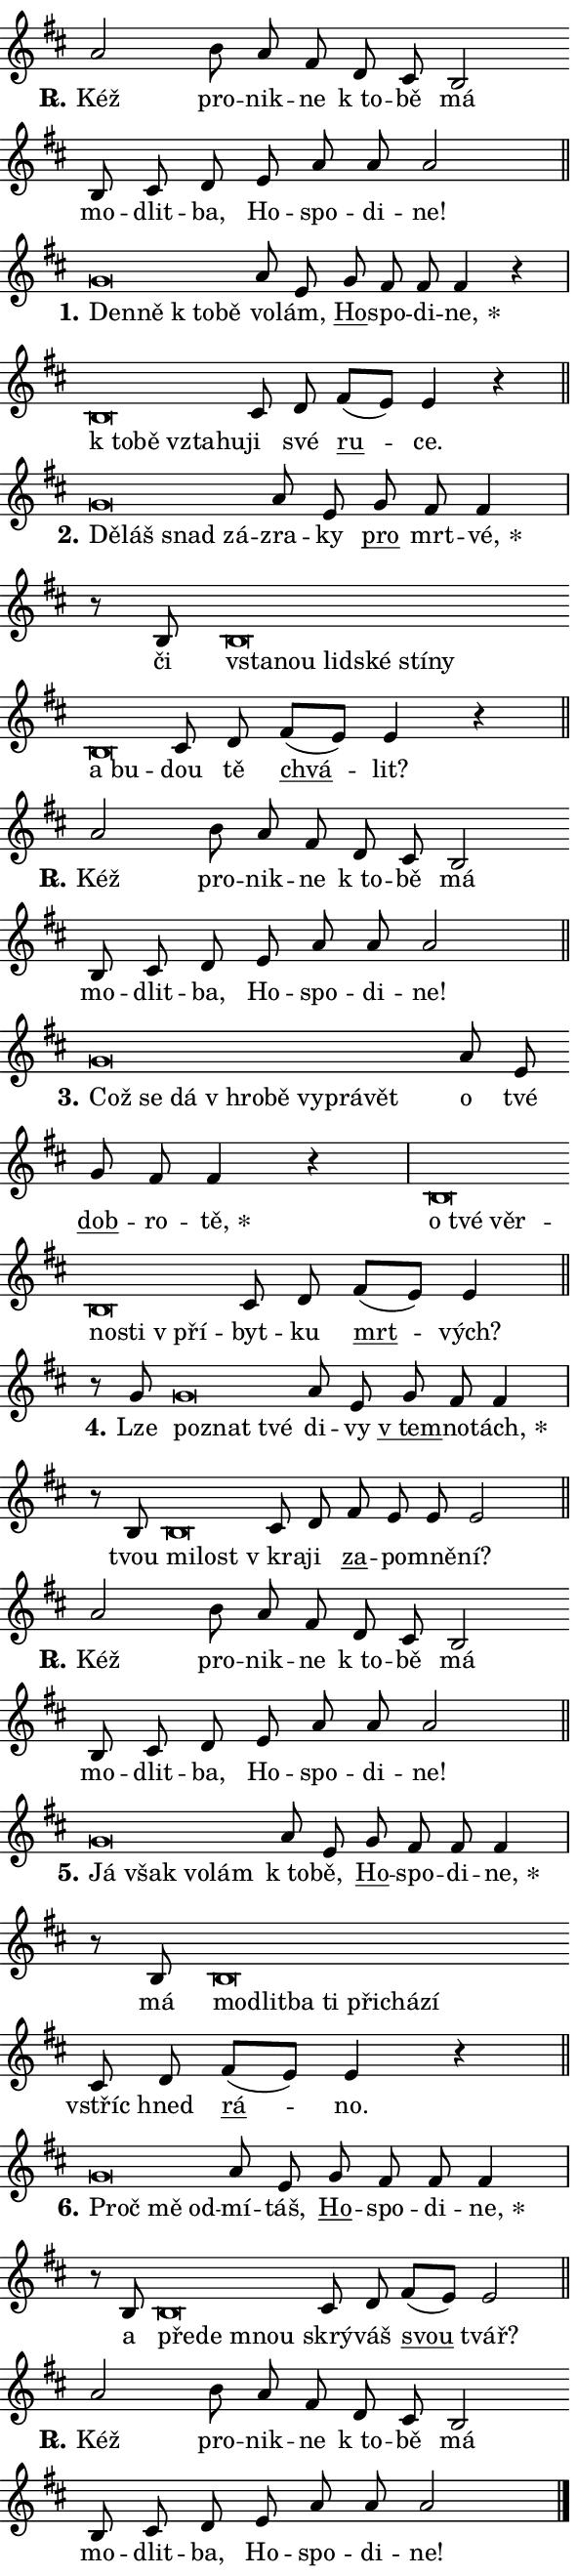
\version "2.24.0"
\header { tagline = "" }
\paper {
  indent = 0\cm
  top-margin = 0\cm
  right-margin = 0.13\cm % to fit lyric hyphens
  bottom-margin = 0\cm
  left-margin = 0\cm
  paper-width = 10\cm
  page-breaking = #ly:one-page-breaking
  system-system-spacing.basic-distance = #11
  score-system-spacing.basic-distance = #11
  ragged-last = ##f
}


%% Author: Thomas Morley
%% https://lists.gnu.org/archive/html/lilypond-user/2020-05/msg00002.html
#(define (line-position grob)
"Returns position of @var[grob} in current system:
   @code{'start}, if at first time-step
   @code{'end}, if at last time-step
   @code{'middle} otherwise
"
  (let* ((col (ly:item-get-column grob))
         (ln (ly:grob-object col 'left-neighbor))
         (rn (ly:grob-object col 'right-neighbor))
         (col-to-check-left (if (ly:grob? ln) ln col))
         (col-to-check-right (if (ly:grob? rn) rn col))
         (break-dir-left
           (and
             (ly:grob-property col-to-check-left 'non-musical #f)
             (ly:item-break-dir col-to-check-left)))
         (break-dir-right
           (and
             (ly:grob-property col-to-check-right 'non-musical #f)
             (ly:item-break-dir col-to-check-right))))
        (cond ((eqv? 1 break-dir-left) 'start)
              ((eqv? -1 break-dir-right) 'end)
              (else 'middle))))

#(define (tranparent-at-line-position vctor)
  (lambda (grob)
  "Relying on @code{line-position} select the relevant enry from @var{vctor}.
Used to determine transparency,"
    (case (line-position grob)
      ((end) (not (vector-ref vctor 0)))
      ((middle) (not (vector-ref vctor 1)))
      ((start) (not (vector-ref vctor 2))))))

noteHeadBreakVisibility =
#(define-music-function (break-visibility)(vector?)
"Makes @code{NoteHead}s transparent relying on @var{break-visibility}"
#{
  \override NoteHead.transparent =
    #(tranparent-at-line-position break-visibility)
#})

#(define delete-ledgers-for-transparent-note-heads
  (lambda (grob)
    "Reads whether a @code{NoteHead} is transparent.
If so this @code{NoteHead} is removed from @code{'note-heads} from
@var{grob}, which is supposed to be @code{LedgerLineSpanner}.
As a result ledgers are not printed for this @code{NoteHead}"
    (let* ((nhds-array (ly:grob-object grob 'note-heads))
           (nhds-list
             (if (ly:grob-array? nhds-array)
                 (ly:grob-array->list nhds-array)
                 '()))
           ;; Relies on the transparent-property being done before
           ;; Staff.LedgerLineSpanner.after-line-breaking is executed.
           ;; This is fragile ...
           (to-keep
             (remove
               (lambda (nhd)
                 (ly:grob-property nhd 'transparent #f))
               nhds-list)))
      ;; TODO find a better method to iterate over grob-arrays, similiar
      ;; to filter/remove etc for lists
      ;; For now rebuilt from scratch
      (set! (ly:grob-object grob 'note-heads)  '())
      (for-each
        (lambda (nhd)
          (ly:pointer-group-interface::add-grob grob 'note-heads nhd))
        to-keep))))

squashNotes = {
  \override NoteHead.X-extent = #'(-0.2 . 0.2)
  \override NoteHead.Y-extent = #'(-0.75 . 0)
  \override NoteHead.stencil =
    #(lambda (grob)
       (let ((pos (ly:grob-property grob 'staff-position)))
         (begin
           (if (< pos -7) (display "ERROR: Lower brevis then expected\n") (display ""))
           (if (<= pos -6) ly:text-interface::print ly:note-head::print))))
}
unSquashNotes = {
  \revert NoteHead.X-extent
  \revert NoteHead.Y-extent
  \revert NoteHead.stencil
}

hideNotes = \noteHeadBreakVisibility #begin-of-line-visible
unHideNotes = \noteHeadBreakVisibility #all-visible

% work-around for resetting accidentals
% https://lilypond.org/doc/v2.23/Documentation/notation/displaying-rhythms#unmetered-music
cadenzaMeasure = {
  \cadenzaOff
  \partial 1024 s1024
  \cadenzaOn
}

#(define-markup-command (accent layout props text) (markup?)
  "Underline accented syllable"
  (interpret-markup layout props
    #{\markup \override #'(offset . 4.3) \underline { #text }#}))

responsum = \markup \concat {
  "R" \hspace #-1.05 \path #0.1 #'((moveto 0 0.07) (lineto 0.9 0.8)) \hspace #0.05 "."
}

spaceSize = #0.6828661417322834 % exact space size for TeX Gyre Schola

\layout {
  \context {
    \Staff
    \remove "Time_signature_engraver"
    \override LedgerLineSpanner.after-line-breaking = #delete-ledgers-for-transparent-note-heads
  }
  \context {
    \Lyrics {
      \override LyricSpace.minimum-distance = \spaceSize
      \override LyricText.font-name = #"TeX Gyre Schola"
      \override LyricText.font-size = 1
      \override StanzaNumber.font-name = #"TeX Gyre Schola Bold"
      \override StanzaNumber.font-size = 1
    }
  }
  \context {
    \Score 
    \override NoteHead.text =
      #(lambda (grob) 
        (let ((pos (ly:grob-property grob 'staff-position)))
          #{\markup {
            \combine
              \halign #-0.55 \raise #(if (= pos -6) 0 0.5) \override #'(thickness . 2) \draw-line #'(3.2 . 0)
              \musicglyph "noteheads.sM1"
          }#}))
  }
}

% magnetic-lyrics.ily
%
%   written by
%     Jean Abou Samra <jean@abou-samra.fr>
%     Werner Lemberg <wl@gnu.org>
%
%   adapted by
%     Jiri Hon <jiri.hon@gmail.com>
%
% Version 2022-Apr-15

% https://www.mail-archive.com/lilypond-user@gnu.org/msg149350.html

#(define (Left_hyphen_pointer_engraver context)
   "Collect syllable-hyphen-syllable occurrences in lyrics and store
them in properties.  This engraver only looks to the left.  For
example, if the lyrics input is @code{foo -- bar}, it does the
following.

@itemize @bullet
@item
Set the @code{text} property of the @code{LyricHyphen} grob between
@q{foo} and @q{bar} to @code{foo}.

@item
Set the @code{left-hyphen} property of the @code{LyricText} grob with
text @q{foo} to the @code{LyricHyphen} grob between @q{foo} and
@q{bar}.
@end itemize

Use this auxiliary engraver in combination with the
@code{lyric-@/text::@/apply-@/magnetic-@/offset!} hook."
   (let ((hyphen #f)
         (text #f))
     (make-engraver
      (acknowledgers
       ((lyric-syllable-interface engraver grob source-engraver)
        (set! text grob)))
      (end-acknowledgers
       ((lyric-hyphen-interface engraver grob source-engraver)
        ;(when (not (grob::has-interface grob 'lyric-space-interface))
          (set! hyphen grob)));)
      ((stop-translation-timestep engraver)
       (when (and text hyphen)
         (ly:grob-set-object! text 'left-hyphen hyphen))
       (set! text #f)
       (set! hyphen #f)))))

#(define (lyric-text::apply-magnetic-offset! grob)
   "If the space between two syllables is less than the value in
property @code{LyricText@/.details@/.squash-threshold}, move the right
syllable to the left so that it gets concatenated with the left
syllable.

Use this function as a hook for
@code{LyricText@/.after-@/line-@/breaking} if the
@code{Left_@/hyphen_@/pointer_@/engraver} is active."
   (let ((hyphen (ly:grob-object grob 'left-hyphen #f)))
     (when hyphen
       (let ((left-text (ly:spanner-bound hyphen LEFT)))
         (when (grob::has-interface left-text 'lyric-syllable-interface)
           (let* ((common (ly:grob-common-refpoint grob left-text X))
                  (this-x-ext (ly:grob-extent grob common X))
                  (left-x-ext
                   (begin
                     ;; Trigger magnetism for left-text.
                     (ly:grob-property left-text 'after-line-breaking)
                     (ly:grob-extent left-text common X)))
                  ;; `delta` is the gap width between two syllables.
                  (delta (- (interval-start this-x-ext)
                            (interval-end left-x-ext)))
                  (details (ly:grob-property grob 'details))
                  (threshold (assoc-get 'squash-threshold details 0.2)))
             (when (< delta threshold)
               (let* (;; We have to manipulate the input text so that
                      ;; ligatures crossing syllable boundaries are not
                      ;; disabled.  For languages based on the Latin
                      ;; script this is essentially a beautification.
                      ;; However, for non-Western scripts it can be a
                      ;; necessity.
                      (lt (ly:grob-property left-text 'text))
                      (rt (ly:grob-property grob 'text))
                      (is-space (grob::has-interface hyphen 'lyric-space-interface))
                      (space (if is-space " " ""))
                      (extra-delta (if is-space spaceSize 0))
                      ;; Append new syllable.
                      (ltrt-space (if (and (string? lt) (string? rt))
                                (string-append lt space rt)
                                (make-concat-markup (list lt space rt))))
                      ;; Right-align `ltrt` to the right side.
                      (ltrt-space-markup (grob-interpret-markup
                               grob
                               (make-translate-markup
                                (cons (interval-length this-x-ext) 0)
                                (make-right-align-markup ltrt-space)))))
                 (begin
                   ;; Don't print `left-text`.
                   (ly:grob-set-property! left-text 'stencil #f)
                   ;; Set text and stencil (which holds all collected
                   ;; syllables so far) and shift it to the left.
                   (ly:grob-set-property! grob 'text ltrt-space)
                   (ly:grob-set-property! grob 'stencil ltrt-space-markup)
                   (ly:grob-translate-axis! grob (- (- delta extra-delta)) X))))))))))


#(define (lyric-hyphen::displace-bounds-first grob)
   ;; Make very sure this callback isn't triggered too early.
   (let ((left (ly:spanner-bound grob LEFT))
         (right (ly:spanner-bound grob RIGHT)))
     (ly:grob-property left 'after-line-breaking)
     (ly:grob-property right 'after-line-breaking)
     (ly:lyric-hyphen::print grob)))

squashThreshold = #0.4

\layout {
  \context {
    \Lyrics
    \consists #Left_hyphen_pointer_engraver
    \override LyricText.after-line-breaking =
      #lyric-text::apply-magnetic-offset!
    \override LyricHyphen.stencil = #lyric-hyphen::displace-bounds-first
    \override LyricText.details.squash-threshold = \squashThreshold
    \override LyricHyphen.minimum-distance = 0
    \override LyricHyphen.minimum-length = \squashThreshold
  }
}

squashText = \override LyricText.details.squash-threshold = 9999
unSquashText = \override LyricText.details.squash-threshold = \squashThreshold

leftText = \override LyricText.self-alignment-X = #LEFT
unLeftText = \revert LyricText.self-alignment-X

starOffset = #(lambda (grob) 
                (let ((x_offset (ly:self-alignment-interface::aligned-on-x-parent grob)))
                  (if (= x_offset 0) 0 (+ x_offset 1.2))))

star = #(define-music-function (syllable)(string?)
"Append star separator at the end of a syllable"
#{
  \once \override LyricText.X-offset = #starOffset
  \lyricmode { \markup {
    #syllable
    \override #'((font-name . "TeX Gyre Schola Bold")) \hspace #0.2 \lower #0.65 \larger "*"
  } }
#})

starAccent = #(define-music-function (syllable)(string?)
"Append star separator at the end of a syllable and make accent"
#{
  \once \override LyricText.X-offset = #starOffset
  \lyricmode { \markup {
    \accent #syllable
    \override #'((font-name . "TeX Gyre Schola Bold")) \hspace #0.2 \lower #0.65 \larger "*"
  } }
#})

breath = #(define-music-function (syllable)(string?)
"Append breathing indicator at the end of a syllable"
#{
  \lyricmode { \markup { #syllable "+" } }
#})

optionalBreath = #(define-music-function (syllable)(string?)
"Append optional breathing indicator at the end of a syllable"
#{
  \lyricmode { \markup { #syllable "(+)" } }
#})


\score {
    <<
        \new Voice = "melody" { \cadenzaOn \key d \major \relative { a'2 b8 a fis \bar "" d cis b2 \bar "" b8 cis d \bar "" e a a a2 \cadenzaMeasure \bar "||" \break } }
        \new Lyrics \lyricsto "melody" { \lyricmode { \set stanza = \responsum
Kéž pro -- nik -- ne "k to" -- bě má mo -- dlit -- ba, Ho -- spo -- di -- ne! } }
    >>
    \layout {}
}

\score {
    <<
        \new Voice = "melody" { \cadenzaOn \key d \major \relative { \squashNotes g'\breve*1/16 \hideNotes \breve*1/16 \bar "" \breve*1/16 \breve*1/16 \bar "" \unHideNotes \unSquashNotes a8 e \bar "" g fis fis fis4 r \cadenzaMeasure \bar "|" \squashNotes b,\breve*1/16 \hideNotes \breve*1/16 \bar "" \breve*1/16 \breve*1/16 \bar "" \unHideNotes \unSquashNotes cis8 d \bar "" fis[( e)] e4 r \cadenzaMeasure \bar "||" \break } }
        \new Lyrics \lyricsto "melody" { \lyricmode { \set stanza = "1."
\leftText Den -- \squashText ně "k to" -- bě \unLeftText \unSquashText vo -- lám, \markup \accent Ho -- spo -- di -- \star ne, \leftText "k to" -- \squashText bě vzta -- hu -- \unLeftText \unSquashText ji své \markup \accent ru -- ce. } }
    >>
    \layout {}
}

\score {
    <<
        \new Voice = "melody" { \cadenzaOn \key d \major \relative { \squashNotes g'\breve*1/16 \hideNotes \breve*1/16 \bar "" \breve*1/16 \breve*1/16 \bar "" \unHideNotes \unSquashNotes a8 e \bar "" g fis fis4 \cadenzaMeasure \bar "|" r8 b,8 \squashNotes b\breve*1/16 \hideNotes \breve*1/16 \bar "" \breve*1/16 \bar "" \breve*1/16 \bar "" \breve*1/16 \bar "" \breve*1/16 \bar "" \breve*1/16 \breve*1/16 \bar "" \unHideNotes \unSquashNotes cis8 d \bar "" fis[( e)] e4 r \cadenzaMeasure \bar "||" \break } }
        \new Lyrics \lyricsto "melody" { \lyricmode { \set stanza = "2."
\leftText Dě -- \squashText láš snad zá -- \unLeftText \unSquashText zra -- ky \markup \accent pro mrt -- \star vé, či \leftText vsta -- \squashText nou lid -- ské stí -- ny a bu -- \unLeftText \unSquashText dou tě \markup \accent chvá -- lit? } }
    >>
    \layout {}
}

\score {
    <<
        \new Voice = "melody" { \cadenzaOn \key d \major \relative { a'2 b8 a fis \bar "" d cis b2 \bar "" b8 cis d \bar "" e a a a2 \cadenzaMeasure \bar "||" \break } }
        \new Lyrics \lyricsto "melody" { \lyricmode { \set stanza = \responsum
Kéž pro -- nik -- ne "k to" -- bě má mo -- dlit -- ba, Ho -- spo -- di -- ne! } }
    >>
    \layout {}
}

\score {
    <<
        \new Voice = "melody" { \cadenzaOn \key d \major \relative { \squashNotes g'\breve*1/16 \hideNotes \breve*1/16 \bar "" \breve*1/16 \bar "" \breve*1/16 \bar "" \breve*1/16 \bar "" \breve*1/16 \bar "" \breve*1/16 \breve*1/16 \bar "" \unHideNotes \unSquashNotes a8 e \bar "" g fis fis4 r \cadenzaMeasure \bar "|" \squashNotes b,\breve*1/16 \hideNotes \breve*1/16 \bar "" \breve*1/16 \bar "" \breve*1/16 \bar "" \breve*1/16 \breve*1/16 \bar "" \unHideNotes \unSquashNotes cis8 d \bar "" fis[( e)] e4 \cadenzaMeasure \bar "||" \break } }
        \new Lyrics \lyricsto "melody" { \lyricmode { \set stanza = "3."
\leftText Což \squashText se dá "v hro" -- bě vy -- prá -- vět \unLeftText \unSquashText o tvé \markup \accent dob -- ro -- \star tě, \leftText o \squashText tvé věr -- no -- sti "v pří" -- \unLeftText \unSquashText byt -- ku \markup \accent mrt -- vých? } }
    >>
    \layout {}
}

\score {
    <<
        \new Voice = "melody" { \cadenzaOn \key d \major \relative { r8 g'8 \squashNotes g\breve*1/16 \hideNotes \breve*1/16 \breve*1/16 \bar "" \unHideNotes \unSquashNotes a8 e \bar "" g fis fis4 \cadenzaMeasure \bar "|" r8 b,8 \squashNotes b\breve*1/16 \hideNotes \breve*1/16 \bar "" \unHideNotes \unSquashNotes cis8 d \bar "" fis e e e2 \cadenzaMeasure \bar "||" \break } }
        \new Lyrics \lyricsto "melody" { \lyricmode { \set stanza = "4."
Lze \leftText po -- \squashText znat tvé \unLeftText \unSquashText di -- vy \markup \accent "v tem" -- no -- \star tách, tvou \leftText mi -- \squashText lost \unLeftText \unSquashText "v kra" -- ji \markup \accent za -- po -- mně -- ní? } }
    >>
    \layout {}
}

\score {
    <<
        \new Voice = "melody" { \cadenzaOn \key d \major \relative { a'2 b8 a fis \bar "" d cis b2 \bar "" b8 cis d \bar "" e a a a2 \cadenzaMeasure \bar "||" \break } }
        \new Lyrics \lyricsto "melody" { \lyricmode { \set stanza = \responsum
Kéž pro -- nik -- ne "k to" -- bě má mo -- dlit -- ba, Ho -- spo -- di -- ne! } }
    >>
    \layout {}
}

\score {
    <<
        \new Voice = "melody" { \cadenzaOn \key d \major \relative { \squashNotes g'\breve*1/16 \hideNotes \breve*1/16 \bar "" \breve*1/16 \breve*1/16 \bar "" \unHideNotes \unSquashNotes a8 e \bar "" g fis fis fis4 \cadenzaMeasure \bar "|" r8 b,8 \squashNotes b\breve*1/16 \hideNotes \breve*1/16 \bar "" \breve*1/16 \bar "" \breve*1/16 \bar "" \breve*1/16 \bar "" \breve*1/16 \breve*1/16 \bar "" \unHideNotes \unSquashNotes cis8 d \bar "" fis[( e)] e4 r \cadenzaMeasure \bar "||" \break } }
        \new Lyrics \lyricsto "melody" { \lyricmode { \set stanza = "5."
\leftText Já \squashText však vo -- lám \unLeftText \unSquashText "k to" -- bě, \markup \accent Ho -- spo -- di -- \star ne, má \leftText mo -- \squashText dlit -- ba ti při -- chá -- zí \unLeftText \unSquashText vstříc hned \markup \accent rá -- no. } }
    >>
    \layout {}
}

\score {
    <<
        \new Voice = "melody" { \cadenzaOn \key d \major \relative { \squashNotes g'\breve*1/16 \hideNotes \breve*1/16 \breve*1/16 \bar "" \unHideNotes \unSquashNotes a8 e \bar "" g fis fis fis4 \cadenzaMeasure \bar "|" r8 b,8 \squashNotes b\breve*1/16 \hideNotes \breve*1/16 \breve*1/16 \bar "" \unHideNotes \unSquashNotes cis8 d \bar "" fis[( e)] e2 \cadenzaMeasure \bar "||" \break } }
        \new Lyrics \lyricsto "melody" { \lyricmode { \set stanza = "6."
\leftText Proč \squashText mě od -- \unLeftText \unSquashText mí -- táš, \markup \accent Ho -- spo -- di -- \star ne, a \leftText pře -- \squashText de mnou \unLeftText \unSquashText skrý -- váš \markup \accent svou tvář? } }
    >>
    \layout {}
}

\score {
    <<
        \new Voice = "melody" { \cadenzaOn \key d \major \relative { a'2 b8 a fis \bar "" d cis b2 \bar "" b8 cis d \bar "" e a a a2 \cadenzaMeasure \bar "||" \break } \bar "|." }
        \new Lyrics \lyricsto "melody" { \lyricmode { \set stanza = \responsum
Kéž pro -- nik -- ne "k to" -- bě má mo -- dlit -- ba, Ho -- spo -- di -- ne! } }
    >>
    \layout {}
}
